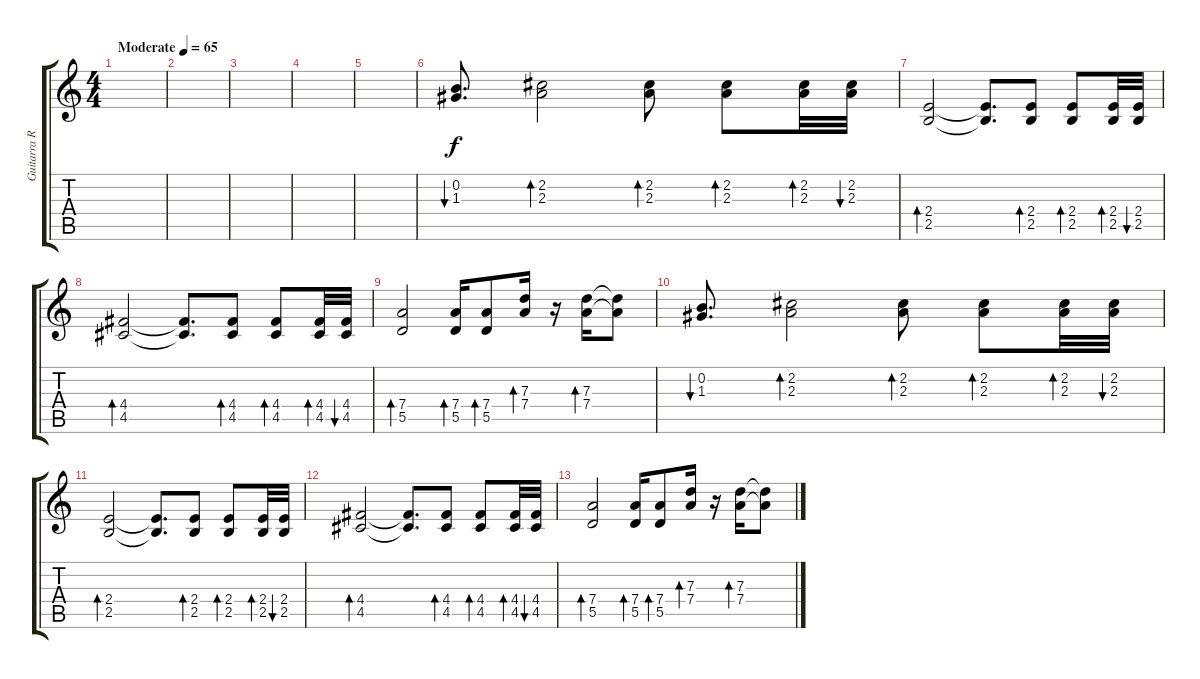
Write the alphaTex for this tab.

\track ("Guitarra Requinto " "Guitarra R") {instrument electricguitarclean}
\staff {score tabs}
\tuning (E4 B3 G3 D3 A2 E2) {hide}
\ts (4 4)
\tempo (65 "Moderate")
\clef g2
\ks c
|
|
|
|
|
(0.2 1.3).8{d bu 120} (2.2 2.3).2{bd 120} (2.2 2.3).8{bd 60} (2.2 2.3).8{bd 60} (2.2 2.3).32{bd 60} (2.2 2.3).32{bu 60} |
(2.4 2.5).2{bd 120} (2.4{t} 2.5{t}).8{d} (2.4 2.5).8{bd 60} (2.4 2.5).8{bd 60} (2.4 2.5).32{bd 60} (2.4 2.5).32{bu 60} |
(4.4 4.5).2{bd 120} (4.4{t} 4.5{t}).8{d} (4.4 4.5).8{bd 60} (4.4 4.5).8{bd 60} (4.4 4.5).32{bd 60} (4.4 4.5).32{bu 60} |
(7.4 5.5).2{bd 120} (7.4 5.5).16{bd 60} (7.4 5.5).8{bd 60} (7.3 7.4).16{bd 120} r.16 (7.3 7.4).16{bd 120} (7.3{t} 7.4{t}).8 |
(0.2 1.3).8{d bu 120} (2.2 2.3).2{bd 120} (2.2 2.3).8{bd 60} (2.2 2.3).8{bd 60} (2.2 2.3).32{bd 60} (2.2 2.3).32{bu 60} |
(2.4 2.5).2{bd 120} (2.4{t} 2.5{t}).8{d} (2.4 2.5).8{bd 60} (2.4 2.5).8{bd 60} (2.4 2.5).32{bd 60} (2.4 2.5).32{bu 60} |
(4.4 4.5).2{bd 120} (4.4{t} 4.5{t}).8{d} (4.4 4.5).8{bd 60} (4.4 4.5).8{bd 60} (4.4 4.5).32{bd 60} (4.4 4.5).32{bu 60} |
(7.4 5.5).2{bd 120} (7.4 5.5).16{bd 60} (7.4 5.5).8{bd 60} (7.3 7.4).16{bd 120} r.16 (7.3 7.4).16{bd 120} (7.3{t} 7.4{t}).8
